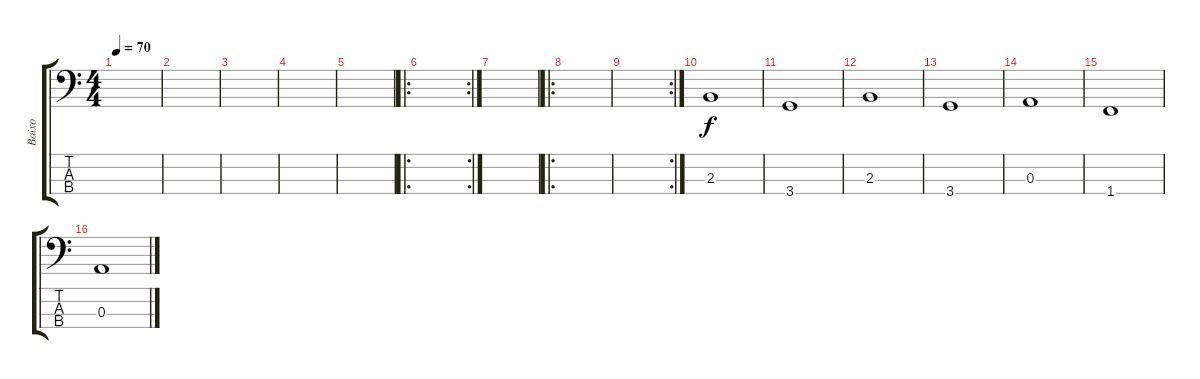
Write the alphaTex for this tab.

\track ("Baixo" "Baixo") {instrument electricbasspick}
\staff {score tabs}
\tuning (G2 D2 A1 E1) {hide}
\ts (4 4)
\tempo 70
\clef f4
\ks c
|
|
|
|
|
\ro
\rc 2
|
|
\ro
|
\rc 2
|
2.3.1{dy f} |
3.4.1 |
2.3.1 |
3.4.1 |
0.3.1 |
1.4.1 |
0.3.1
